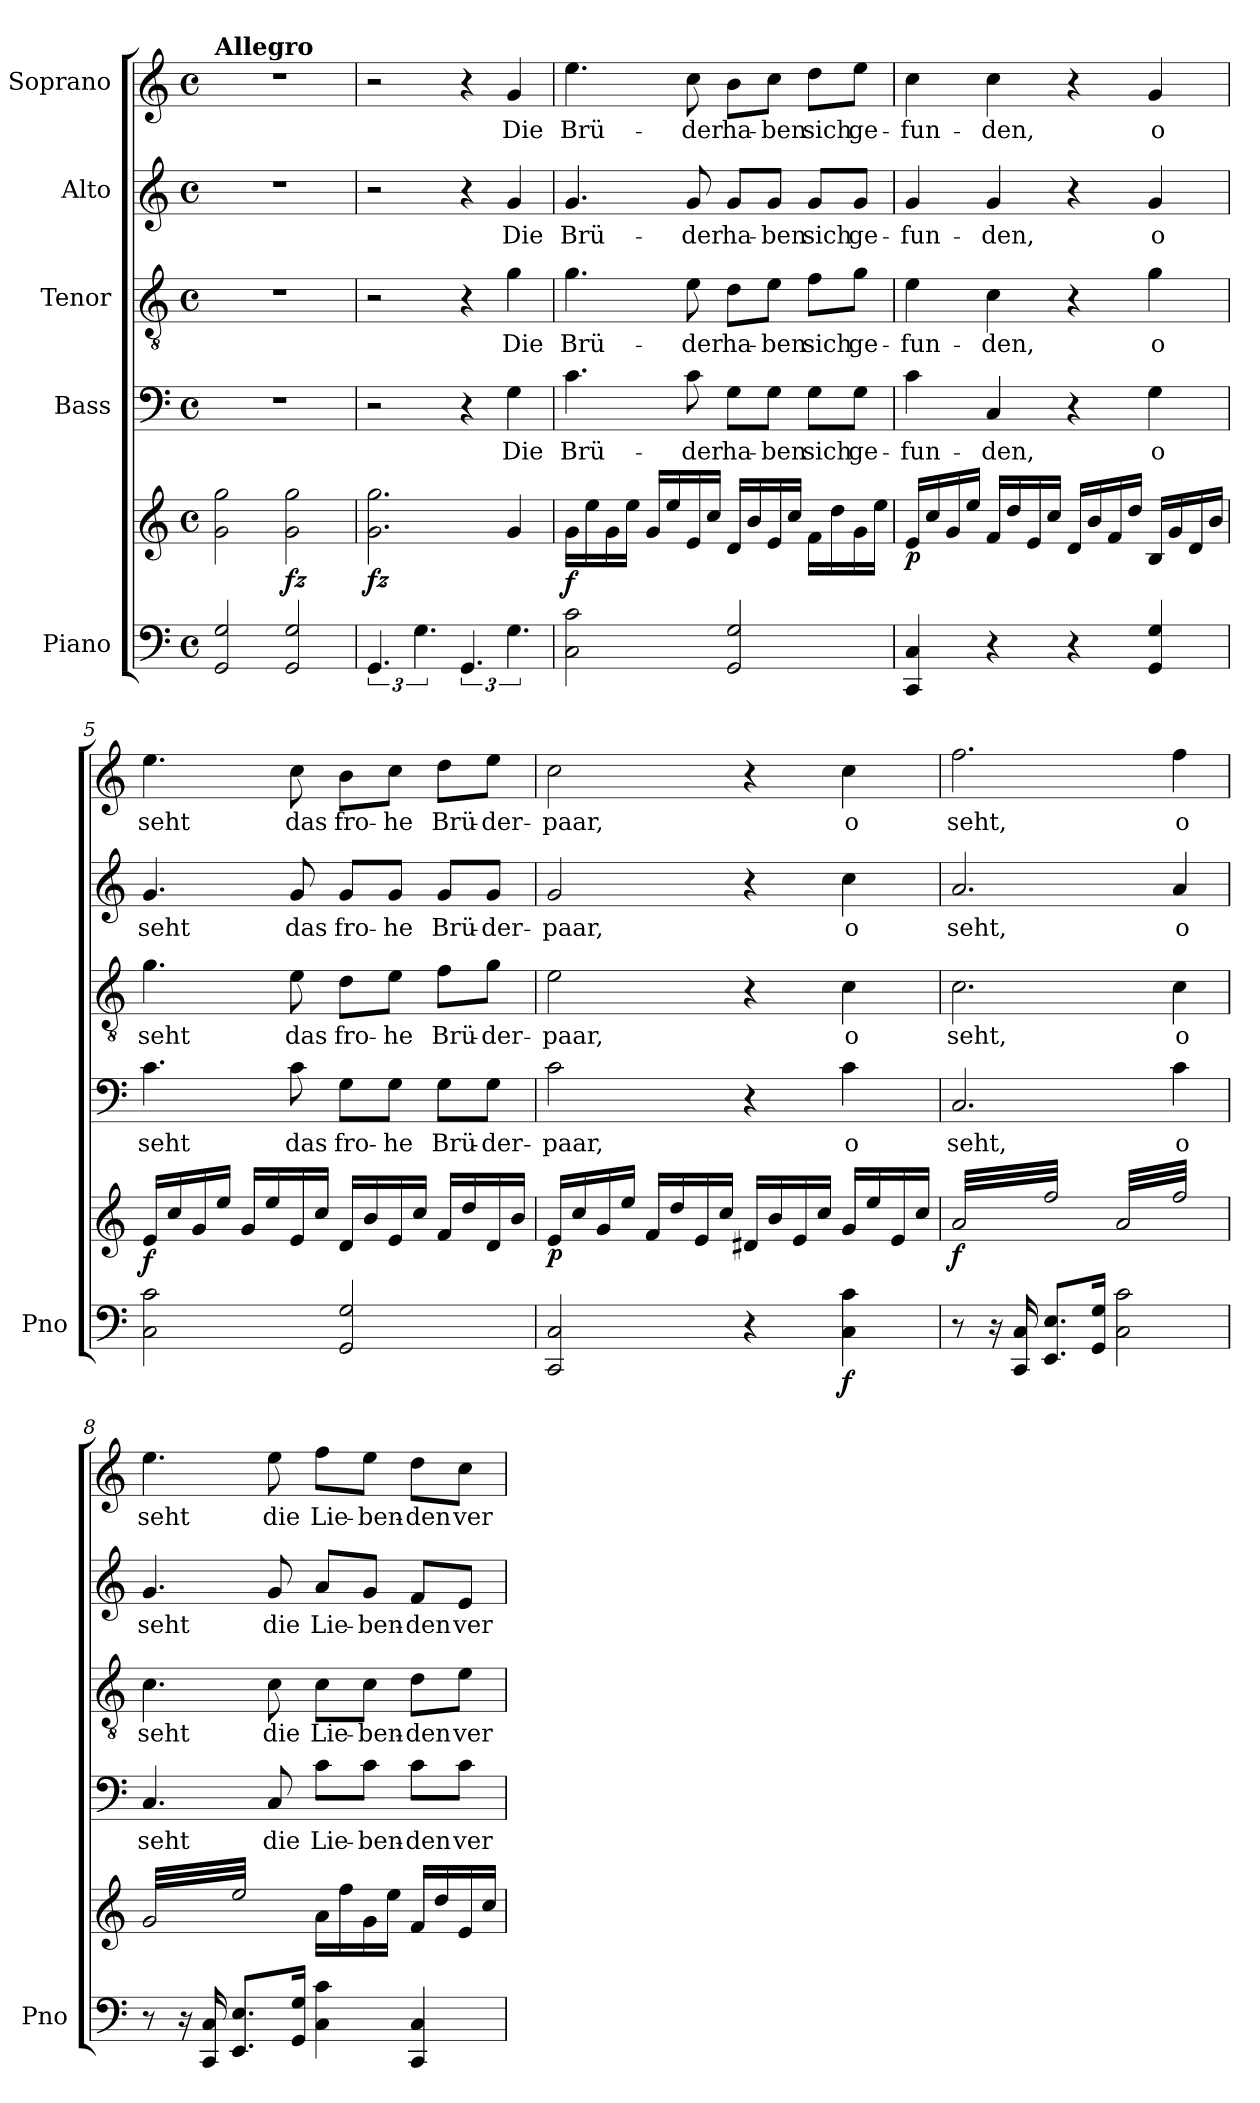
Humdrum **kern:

**kern	**kern	**dynam	**kern	**text	**kern	**text	**kern	**text	**kern	**text
*part5	*part5	*part5	*part4	*part4	*part3	*part3	*part2	*part2	*part1	*part1
*staff6	*staff5	*staff5/6	*staff4	*staff4	*staff3	*staff3	*staff2	*staff2	*staff1	*staff1
*I"Piano	*	*	*I"Bass	*	*I"Tenor	*	*I"Alto	*	*I"Soprano	*
*I'Pno	*	*	*	*	*	*	*	*	*	*
*clefF4	*clefG2	*	*clefF4	*	*clefGv2	*	*clefG2	*	*clefG2	*
*k[]	*k[]	*	*k[]	*	*k[]	*	*k[]	*	*k[]	*
*M4/4	*M4/4	*	*M4/4	*	*M4/4	*	*M4/4	*	*M4/4	*
*met(c)	*met(c)	*	*met(c)	*	*met(c)	*	*met(c)	*	*met(c)	*
=1	=1	=1	=1	=1	=1	=1	=1	=1	=1	=1
!	!	!	!	!	!	!	!	!	!LO:TX:a:B:t=Allegro	!
!	!	!LO:DY:b	!	!	!	!	!	!	!	!
2GG/ 2G/	2g\ 2gg\	other-dynamics	1r	.	1r	.	1r	.	1r	.
!	!	!LO:DY:b	!	!	!	!	!	!	!	!
2GG/ 2G/	2g\ 2gg\	fz	.	.	.	.	.	.	.	.
=2	=2	=2	=2	=2	=2	=2	=2	=2	=2	=2
!	!	!LO:DY:b	!	!	!	!	!	!	!	!
6.GG/	2.g\ 2.gg\	fz	2r	.	2r	.	2r	.	2r	.
6.G\	.	.	.	.	.	.	.	.	.	.
6.GG/	.	.	4r	.	4r	.	4r	.	4r	.
!	!	!	!	!LO:LY:b	!	!LO:LY:b	!	!LO:LY:b	!	!LO:LY:b
6.G\	4g/	.	4G\	Die	4g\	Die	4g/	Die	4g/	Die
=3	=3	=3	=3	=3	=3	=3	=3	=3	=3	=3
!	!	!LO:DY:b	!	!LO:LY:b	!	!LO:LY:b	!	!LO:LY:b	!	!LO:LY:b
2C\ 2c\	16g\LL	f	4.c\	Brü-	4.g\	Brü-	4.g/	Brü-	4.ee\	Brü-
.	16ee\	.	.	.	.	.	.	.	.	.
.	16g\	.	.	.	.	.	.	.	.	.
.	16ee\JJ	.	.	.	.	.	.	.	.	.
.	16g/LL	.	.	.	.	.	.	.	.	.
.	16ee/	.	.	.	.	.	.	.	.	.
!	!	!	!	!LO:LY:b	!	!LO:LY:b	!	!LO:LY:b	!	!LO:LY:b
.	16e/	.	8c\	-der	8e\	-der	8g/	-der	8cc\	-der
.	16cc/JJ	.	.	.	.	.	.	.	.	.
!	!	!	!	!LO:LY:b	!	!LO:LY:b	!	!LO:LY:b	!	!LO:LY:b
2GG/ 2G/	16d/LL	.	8G\L	ha-	8d\L	ha-	8g/L	ha-	8b\L	ha-
.	16b/	.	.	.	.	.	.	.	.	.
!	!	!	!	!LO:LY:b	!	!LO:LY:b	!	!LO:LY:b	!	!LO:LY:b
.	16e/	.	8G\J	-ben	8e\J	-ben	8g/J	-ben	8cc\J	-ben
.	16cc/JJ	.	.	.	.	.	.	.	.	.
!	!	!	!	!LO:LY:b	!	!LO:LY:b	!	!LO:LY:b	!	!LO:LY:b
.	16f\LL	.	8G\L	sich	8f\L	sich	8g/L	sich	8dd\L	sich
.	16dd\	.	.	.	.	.	.	.	.	.
!	!	!	!	!LO:LY:b	!	!LO:LY:b	!	!LO:LY:b	!	!LO:LY:b
.	16g\	.	8G\J	ge-	8g\J	ge-	8g/J	ge-	8ee\J	ge-
.	16ee\JJ	.	.	.	.	.	.	.	.	.
=4	=4	=4	=4	=4	=4	=4	=4	=4	=4	=4
!	!	!LO:DY:b	!	!LO:LY:b	!	!LO:LY:b	!	!LO:LY:b	!	!LO:LY:b
4CC/ 4C/	16e/LL	p	4c\	-fun-	4e\	-fun-	4g/	-fun-	4cc\	-fun-
.	16cc/	.	.	.	.	.	.	.	.	.
.	16g/	.	.	.	.	.	.	.	.	.
.	16ee/JJ	.	.	.	.	.	.	.	.	.
!	!	!	!	!LO:LY:b	!	!LO:LY:b	!	!LO:LY:b	!	!LO:LY:b
4r	16f/LL	.	4C/	-den,	4c\	-den,	4g/	-den,	4cc\	-den,
.	16dd/	.	.	.	.	.	.	.	.	.
.	16e/	.	.	.	.	.	.	.	.	.
.	16cc/JJ	.	.	.	.	.	.	.	.	.
4r	16d/LL	.	4r	.	4r	.	4r	.	4r	.
.	16b/	.	.	.	.	.	.	.	.	.
.	16f/	.	.	.	.	.	.	.	.	.
.	16dd/JJ	.	.	.	.	.	.	.	.	.
!	!	!	!	!LO:LY:b	!	!LO:LY:b	!	!LO:LY:b	!	!LO:LY:b
4GG/ 4G/	16B/LL	.	4G\	o	4g\	o	4g/	o	4g/	o
.	16g/	.	.	.	.	.	.	.	.	.
.	16d/	.	.	.	.	.	.	.	.	.
.	16b/JJ	.	.	.	.	.	.	.	.	.
=5	=5	=5	=5	=5	=5	=5	=5	=5	=5	=5
!	!	!LO:DY:b	!	!LO:LY:b	!	!LO:LY:b	!	!LO:LY:b	!	!LO:LY:b
2C\ 2c\	16e/LL	f	4.c\	seht	4.g\	seht	4.g/	seht	4.ee\	seht
.	16cc/	.	.	.	.	.	.	.	.	.
.	16g/	.	.	.	.	.	.	.	.	.
.	16ee/JJ	.	.	.	.	.	.	.	.	.
.	16g/LL	.	.	.	.	.	.	.	.	.
.	16ee/	.	.	.	.	.	.	.	.	.
!	!	!	!	!LO:LY:b	!	!LO:LY:b	!	!LO:LY:b	!	!LO:LY:b
.	16e/	.	8c\	das	8e\	das	8g/	das	8cc\	das
.	16cc/JJ	.	.	.	.	.	.	.	.	.
!	!	!	!	!LO:LY:b	!	!LO:LY:b	!	!LO:LY:b	!	!LO:LY:b
2GG/ 2G/	16d/LL	.	8G\L	fro-	8d\L	fro-	8g/L	fro-	8b\L	fro-
.	16b/	.	.	.	.	.	.	.	.	.
!	!	!	!	!LO:LY:b	!	!LO:LY:b	!	!LO:LY:b	!	!LO:LY:b
.	16e/	.	8G\J	-he	8e\J	-he	8g/J	-he	8cc\J	-he
.	16cc/JJ	.	.	.	.	.	.	.	.	.
!	!	!	!	!LO:LY:b	!	!LO:LY:b	!	!LO:LY:b	!	!LO:LY:b
.	16f/LL	.	8G\L	Brü-	8f\L	Brü-	8g/L	Brü-	8dd\L	Brü-
.	16dd/	.	.	.	.	.	.	.	.	.
!	!	!	!	!LO:LY:b	!	!LO:LY:b	!	!LO:LY:b	!	!LO:LY:b
.	16d/	.	8G\J	-der-	8g\J	-der-	8g/J	-der-	8ee\J	-der-
.	16b/JJ	.	.	.	.	.	.	.	.	.
!!LO:LB:g=z
=6	=6	=6	=6	=6	=6	=6	=6	=6	=6	=6
!	!	!LO:DY:b	!	!LO:LY:b	!	!LO:LY:b	!	!LO:LY:b	!	!LO:LY:b
2CC/ 2C/	16e/LL	p	2c\	-paar,	2e\	-paar,	2g/	-paar,	2cc\	-paar,
.	16cc/	.	.	.	.	.	.	.	.	.
.	16g/	.	.	.	.	.	.	.	.	.
.	16ee/JJ	.	.	.	.	.	.	.	.	.
.	16f/LL	.	.	.	.	.	.	.	.	.
.	16dd/	.	.	.	.	.	.	.	.	.
.	16e/	.	.	.	.	.	.	.	.	.
.	16cc/JJ	.	.	.	.	.	.	.	.	.
4r	16d#X/LL	.	4r	.	4r	.	4r	.	4r	.
.	16b/	.	.	.	.	.	.	.	.	.
.	16e/	.	.	.	.	.	.	.	.	.
.	16cc/JJ	.	.	.	.	.	.	.	.	.
!	!	!LO:DY:b=2	!	!LO:LY:b	!	!LO:LY:b	!	!LO:LY:b	!	!LO:LY:b
4C\ 4c\	16g/LL	f	4c\	o	4c\	o	4cc\	o	4cc\	o
.	16ee/	.	.	.	.	.	.	.	.	.
.	16e/	.	.	.	.	.	.	.	.	.
.	16cc/JJ	.	.	.	.	.	.	.	.	.
=7	=7	=7	=7	=7	=7	=7	=7	=7	=7	=7
!	!	!LO:DY:b	!	!LO:LY:b	!	!LO:LY:b	!	!LO:LY:b	!	!LO:LY:b
*	*tremolo	*	*	*	*	*	*	*	*	*
8r	32a/LLL	f	2.C/	seht,	2.c\	seht,	2.a/	seht,	2.ff\	seht,
.	32ff\	.	.	.	.	.	.	.	.	.
.	32a/	.	.	.	.	.	.	.	.	.
.	32ff\	.	.	.	.	.	.	.	.	.
16r	32a/	.	.	.	.	.	.	.	.	.
.	32ff\	.	.	.	.	.	.	.	.	.
16CC/ 16C/	32a/	.	.	.	.	.	.	.	.	.
.	32ff\	.	.	.	.	.	.	.	.	.
8.EE/ 8.E/L	32a/	.	.	.	.	.	.	.	.	.
.	32ff\	.	.	.	.	.	.	.	.	.
.	32a/	.	.	.	.	.	.	.	.	.
.	32ff\	.	.	.	.	.	.	.	.	.
.	32a/	.	.	.	.	.	.	.	.	.
.	32ff\	.	.	.	.	.	.	.	.	.
16GG/ 16G/Jk	32a/	.	.	.	.	.	.	.	.	.
.	32ff\JJJ	.	.	.	.	.	.	.	.	.
2C\ 2c\	32a/LLL	.	.	.	.	.	.	.	.	.
.	32ff\	.	.	.	.	.	.	.	.	.
.	32a/	.	.	.	.	.	.	.	.	.
.	32ff\	.	.	.	.	.	.	.	.	.
.	32a/	.	.	.	.	.	.	.	.	.
.	32ff\	.	.	.	.	.	.	.	.	.
.	32a/	.	.	.	.	.	.	.	.	.
.	32ff\	.	.	.	.	.	.	.	.	.
!	!	!	!	!LO:LY:b	!	!LO:LY:b	!	!LO:LY:b	!	!LO:LY:b
.	32a/	.	4c\	o	4c\	o	4a/	o	4ff\	o
.	32ff\	.	.	.	.	.	.	.	.	.
.	32a/	.	.	.	.	.	.	.	.	.
.	32ff\	.	.	.	.	.	.	.	.	.
.	32a/	.	.	.	.	.	.	.	.	.
.	32ff\	.	.	.	.	.	.	.	.	.
.	32a/	.	.	.	.	.	.	.	.	.
.	32ff\JJJ	.	.	.	.	.	.	.	.	.
=8	=8	=8	=8	=8	=8	=8	=8	=8	=8	=8
!	!	!	!	!LO:LY:b	!	!LO:LY:b	!	!LO:LY:b	!	!LO:LY:b
8r	32g/LLL	.	4.C/	seht	4.c\	seht	4.g/	seht	4.ee\	seht
.	32ee\	.	.	.	.	.	.	.	.	.
.	32g/	.	.	.	.	.	.	.	.	.
.	32ee\	.	.	.	.	.	.	.	.	.
16r	32g/	.	.	.	.	.	.	.	.	.
.	32ee\	.	.	.	.	.	.	.	.	.
16CC/ 16C/	32g/	.	.	.	.	.	.	.	.	.
.	32ee\	.	.	.	.	.	.	.	.	.
8.EE/ 8.E/L	32g/	.	.	.	.	.	.	.	.	.
.	32ee\	.	.	.	.	.	.	.	.	.
.	32g/	.	.	.	.	.	.	.	.	.
.	32ee\	.	.	.	.	.	.	.	.	.
!	!	!	!	!LO:LY:b	!	!LO:LY:b	!	!LO:LY:b	!	!LO:LY:b
.	32g/	.	8C/	die	8c\	die	8g/	die	8ee\	die
.	32ee\	.	.	.	.	.	.	.	.	.
16GG/ 16G/Jk	32g/	.	.	.	.	.	.	.	.	.
.	32ee\JJJ	.	.	.	.	.	.	.	.	.
*	*Xtremolo	*	*	*	*	*	*	*	*	*
!	!	!	!	!LO:LY:b	!	!LO:LY:b	!	!LO:LY:b	!	!LO:LY:b
4C\ 4c\	16a\LL	.	8c\L	Lie-	8c\L	Lie-	8a/L	Lie-	8ff\L	Lie-
.	.	.	.	.	.	.	.	.	.	.
.	16ff\	.	.	.	.	.	.	.	.	.
.	.	.	.	.	.	.	.	.	.	.
!	!	!	!	!LO:LY:b	!	!LO:LY:b	!	!LO:LY:b	!	!LO:LY:b
.	16g\	.	8c\J	-ben-	8c\J	-ben-	8g/J	-ben-	8ee\J	-ben-
.	.	.	.	.	.	.	.	.	.	.
.	16ee\JJ	.	.	.	.	.	.	.	.	.
.	.	.	.	.	.	.	.	.	.	.
!	!	!	!	!LO:LY:b	!	!LO:LY:b	!	!LO:LY:b	!	!LO:LY:b
4CC/ 4C/	16f/LL	.	8c\L	-den	8d\L	-den	8f/L	-den	8dd\L	-den
.	16dd/	.	.	.	.	.	.	.	.	.
!	!	!	!	!LO:LY:b	!	!LO:LY:b	!	!LO:LY:b	!	!LO:LY:b
.	16e/	.	8c\J	ver-	8e\J	ver-	8e/J	ver-	8cc\J	ver-
.	16cc/JJ	.	.	.	.	.	.	.	.	.
=	=	=	=	=	=	=	=	=	=	=
*-	*-	*-	*-	*-	*-	*-	*-	*-	*-	*-
